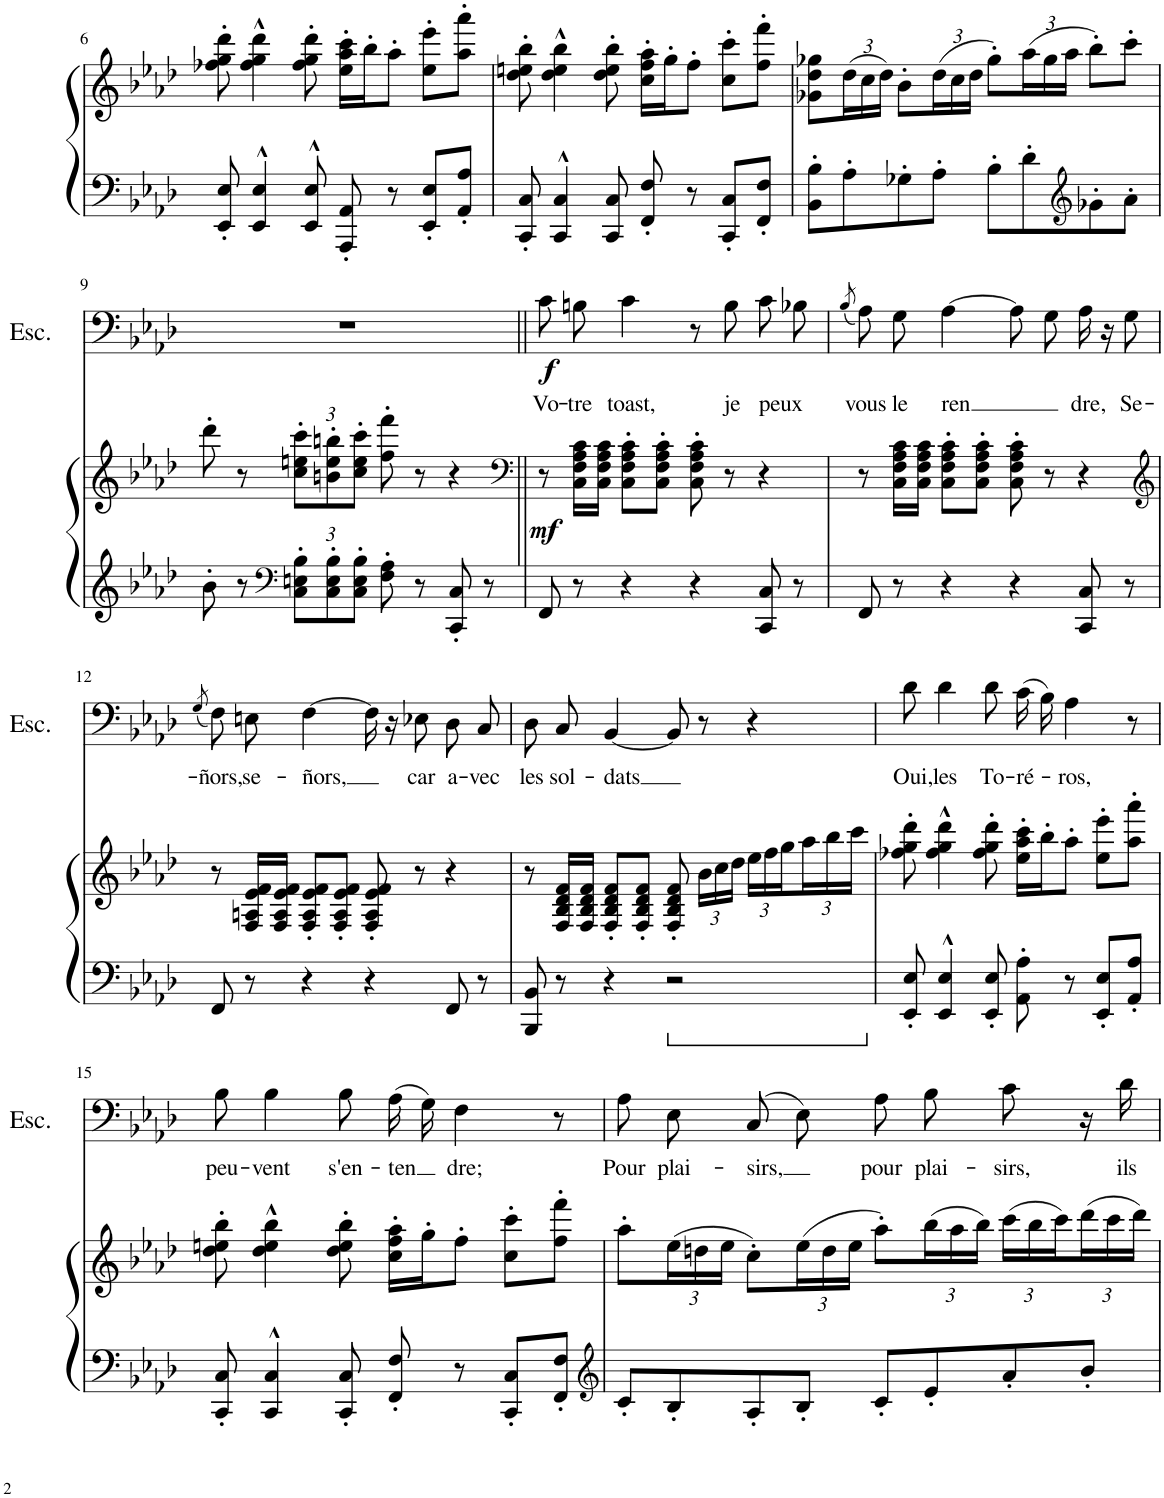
**kern	**kern	**dynam	**kern	**text	**dynam
*part2	*part2	*part2	*part1	*part1	*part1
*staff3	*staff2	*staff2/3	*staff1	*staff1	*staff1
*I"Piano	*	*	*I"Escamillo	*	*
*I'Pno	*	*	*I'Esc.	*	*
!!LO:PB:g=z
*clefF4	*clefG2	*	*clefF4	*	*
*k[b-e-a-d-]	*k[b-e-a-d-]	*	*k[b-e-a-d-]	*	*
*M4/4	*M4/4	*	*M4/4	*	*
*met(c)	*met(c)	*	*met(c)	*	*
=6	=6	=6	=6	=6	=6
8EE-/' 8E-/'	8ff-X\' 8gg\' 8ddd-\'	.	1r	.	.
4EE-/^^ 4E-/^^	4ff-\^^ 4gg\^^ 4ddd-\^^	.	.	.	.
8EE-/^^ 8E-/^^	8ff-\' 8gg\' 8ddd-\'	.	.	.	.
8AAA-/' 8AA-/'	16ee-\' 16aa-\' 16ccc\'LL	.	.	.	.
.	16bb-'\J	.	.	.	.
8r	8aa-'\J	.	.	.	.
8EE-/' 8E-/'L	8ee-\' 8eee-\'L	.	.	.	.
8AA-/' 8A-/'J	8aa-\' 8aaa-\'J	.	.	.	.
=7	=7	=7	=7	=7	=7
8CC/' 8C/'	8dd-\' 8een\' 8bb-\'	.	1r	.	.
4CC/^^ 4C/^^	4dd-\^^ 4ee\^^ 4bb-\^^	.	.	.	.
8CC/ 8C/	8dd-\' 8ee\' 8bb-\'	.	.	.	.
8FF/' 8F/'	16cc\' 16ff\' 16aa-\'LL	.	.	.	.
.	16gg'\J	.	.	.	.
8r	8ff'\J	.	.	.	.
8CC/' 8C/'L	8cc\' 8ccc\'L	.	.	.	.
8FF/' 8F/'J	8ff\' 8fff\'J	.	.	.	.
=8	=8	=8	=8	=8	=8
8BB-\' 8B-\'L	8g-X\ 8dd-\ 8gg-X\L	.	1r	.	.
*	*Xbrackettup	*	*	*	*
8A-'\	(24dd-\L	.	.	.	.
.	24cc\	.	.	.	.
.	24dd-\JJ)	.	.	.	.
8G-X'\	8b-'\L	.	.	.	.
8A-'\J	(24dd-\L	.	.	.	.
.	24cc\	.	.	.	.
.	24dd-\JJ	.	.	.	.
8B-'\L	8gg-'\L)	.	.	.	.
8d-'\	(24aa-\L	.	.	.	.
.	24gg-\	.	.	.	.
.	24aa-\JJ	.	.	.	.
*clefG2	*	*	*	*	*
8g-X'\	8bb-'\L)	.	.	.	.
8a-'\J	8ccc'\J	.	.	.	.
!!LO:LB:g=z
=9	=9	=9	=9	=9	=9
8b-'\	8ddd-'\	.	1r	.	.
8r	8r	.	.	.	.
*clefF4	*	*	*	*	*
*Xbrackettup	*	*	*	*	*
12C\' 12En\' 12B-\'L	12cc\' 12een\' 12ccc\'L	.	.	.	.
12C\' 12E\' 12B-\'	12bn\' 12ee\' 12bbn\'	.	.	.	.
12C\' 12E\' 12B-\'J	12cc\' 12ee\' 12ccc\'J	.	.	.	.
8F\' 8A-\'	8ff\' 8fff\'	.	.	.	.
8r	8r	.	.	.	.
8CC/' 8C/'	4r	.	.	.	.
8r	.	.	.	.	.
=10||	=10||	=10||	=10||	=10||	=10||
*	*clefF4	*	*	*	*
!	!	!LO:DY:b	!	!LO:LY:b	!LO:DY:b
8FF/	8r	mf	8c\L	Vo-	f
!	!	!	!	!LO:LY:b	!
8r	16C\ 16F\ 16A-\ 16c\LL	.	8Bn\J	-tre	.
.	16C\ 16F\ 16A-\ 16c\JJ	.	.	.	.
!	!	!	!	!LO:LY:b	!
4r	8C\' 8F\' 8A-\' 8c\'L	.	4c\	toast,	.
.	8C\' 8F\' 8A-\' 8c\'J	.	.	.	.
4r	8C\' 8F\' 8A-\' 8c\'	.	8r	.	.
!	!	!	!	!LO:LY:b	!
.	8r	.	8B\	je	.
!	!	!	!	!LO:LY:b	!
8CC/ 8C/	4r	.	8c\L	peux	.
8r	.	.	8B-X\J	.	.
=11	=11	=11	=11	=11	=11
.	.	.	(8qB-/	.	.
!	!	!	!	!LO:LY:b	!
8FF/	8r	.	8A-\L)	vous	.
!	!	!	!	!LO:LY:b	!
8r	16C\ 16F\ 16A-\ 16c\LL	.	8G\J	le	.
.	16C\ 16F\ 16A-\ 16c\JJ	.	.	.	.
!	!	!	!	!LO:LY:b	!
4r	8C\' 8F\' 8A-\' 8c\'L	.	[4A-\	-ren	.
.	8C\' 8F\' 8A-\' 8c\'J	.	.	.	.
4r	8C\' 8F\' 8A-\' 8c\'	.	8A-\L]	.	.
.	8r	.	8G\J	.	.
!	!	!	!	!LO:LY:b	!
8CC/ 8C/	4r	.	16A-\	dre,	.
.	.	.	16r	.	.
!	!	!	!	!LO:LY:b	!
8r	.	.	8G\	Se-	.
!!LO:LB:g=z
=12	=12	=12	=12	=12	=12
*	*clefG2	*	*	*	*
.	.	.	(8qG/	.	.
!	!	!	!	!LO:LY:b	!
8FF/	8r	.	8F\L)	-ñors,	.
!	!	!	!	!LO:LY:b	!
8r	16F/ 16An/ 16e-/ 16f/LL	.	8En\J	se-	.
.	16F/ 16A/ 16e-/ 16f/JJ	.	.	.	.
!	!	!	!	!LO:LY:b	!
4r	8F/' 8A/' 8e-/' 8f/'L	.	[4F\	-ñors,	.
.	8F/' 8A/' 8e-/' 8f/'J	.	.	.	.
4r	8F/' 8A/' 8e-/' 8f/'	.	16F\]	.	.
.	.	.	16r	.	.
!	!	!	!	!LO:LY:b	!
.	8r	.	8E-X\	car	.
!	!	!	!	!LO:LY:b	!
8FF/	4r	.	8D-/L	a-	.
!	!	!	!	!LO:LY:b	!
8r	.	.	8C/J	-vec	.
=13	=13	=13	=13	=13	=13
!	!	!	!	!LO:LY:b	!
8BBB-/ 8BB-/	8r	.	8D-/L	les	.
!	!	!	!	!LO:LY:b	!
8r	16F/ 16B-/ 16d-/ 16f/LL	.	8C/J	sol-	.
.	16F/ 16B-/ 16d-/ 16f/JJ	.	.	.	.
!	!	!	!	!LO:LY:b	!
4r	8F/' 8B-/' 8d-/' 8f/'L	.	[4BB-/	-dats	.
.	8F/' 8B-/' 8d-/' 8f/'J	.	.	.	.
2r	8F/' 8B-/' 8d-/' 8f/'	.	8BB-/]	.	.
.	24b-\LL	.	8r	.	.
.	24cc\	.	.	.	.
.	24dd-\JJ	.	.	.	.
.	24ee-\LL	.	4r	.	.
.	24ff\	.	.	.	.
.	24gg\	.	.	.	.
.	24aa-\	.	.	.	.
.	24bb-\	.	.	.	.
.	24ccc\JJ	.	.	.	.
=14	=14	=14	=14	=14	=14
!	!	!	!	!LO:LY:b	!
8EE-/' 8E-/'	8ff-X\' 8gg\' 8ddd-\'	.	8d-\	Oui,	.
!	!	!	!	!LO:LY:b	!
4EE-/^^ 4E-/^^	4ff-\^^ 4gg\^^ 4ddd-\^^	.	4d-\	les	.
!	!	!	!	!LO:LY:b	!
8EE-/' 8E-/'	8ff-\' 8gg\' 8ddd-\'	.	8d-\	To-	.
!	!	!	!	!LO:LY:b	!
8AA-\' 8A-\'	16ee-\' 16aa-\' 16ccc\'LL	.	(16c\LL	-ré-	.
.	16bb-'\J	.	16B-\JJ)	.	.
!	!	!	!	!LO:LY:b	!
8r	8aa-'\J	.	4A-\	-ros,	.
8EE-/' 8E-/'L	8ee-\' 8eee-\'L	.	.	.	.
8AA-/' 8A-/'J	8aa-\' 8aaa-\'J	.	8r	.	.
!!LO:LB:g=z
=15	=15	=15	=15	=15	=15
!	!	!	!	!LO:LY:b	!
8CC/' 8C/'	8dd-\' 8een\' 8bb-\'	.	8B-\	peu-	.
!	!	!	!	!LO:LY:b	!
4CC/^^ 4C/^^	4dd-\^^ 4ee\^^ 4bb-\^^	.	4B-\	-vent	.
!	!	!	!	!LO:LY:b	!
8CC/' 8C/'	8dd-\' 8ee\' 8bb-\'	.	8B-\	s'en-	.
!	!	!	!	!LO:LY:b	!
8FF/' 8F/'	16cc\' 16ff\' 16aa-\'LL	.	(16A-\LL	-ten	.
.	16gg'\J	.	16G\JJ)	.	.
!	!	!	!	!LO:LY:b	!
8r	8ff'\J	.	4F\	dre;	.
8CC/' 8C/'L	8cc\' 8ccc\'L	.	.	.	.
8FF/' 8F/'J	8ff\' 8fff\'J	.	8r	.	.
=16	=16	=16	=16	=16	=16
*clefG2	*	*	*	*	*
!	!	!	!	!LO:LY:b	!
8c'/L	8aa-'\L	.	8A-\L	Pour	.
!	!	!	!	!LO:LY:b	!
8B-'/	(24ee-\L	.	8E-\J	plai-	.
.	24ddn\	.	.	.	.
.	24ee-\JJ	.	.	.	.
!	!	!	!	!LO:LY:b	!
8A-'/	8cc'\L)	.	(8C\L	-sirs,	.
8B-'/J	(24ee-\L	.	8E-\J)	.	.
.	24dd\	.	.	.	.
.	24ee-\JJ	.	.	.	.
!	!	!	!	!LO:LY:b	!
8c'/L	8aa-'\L)	.	8A-\L	pour	.
!	!	!	!	!LO:LY:b	!
8e-'/	(24bb-\L	.	8B-\J	plai-	.
.	24aa-\	.	.	.	.
.	24bb-\JJ)	.	.	.	.
!	!	!	!	!LO:LY:b	!
8a-'/	(24ccc\LL	.	8c\	-sirs,	.
.	24bb-\	.	.	.	.
.	24ccc\)	.	.	.	.
8b-'/J	(24ddd-\	.	16r	.	.
.	24ccc\	.	.	.	.
!	!	!	!	!LO:LY:b	!
.	.	.	16d-\	ils	.
.	24ddd-\JJ)	.	.	.	.
=	=	=	=	=	=
*-	*-	*-	*-	*-	*-
